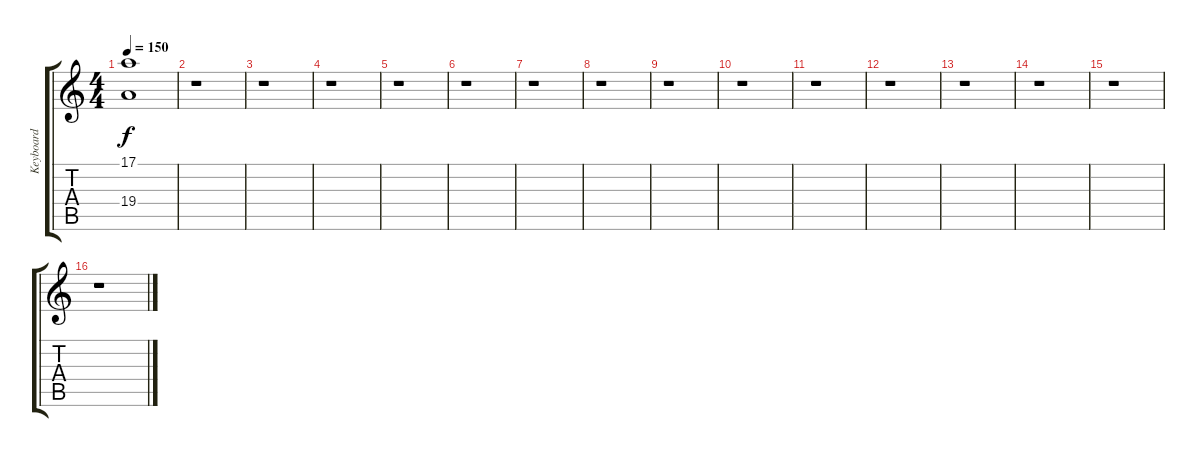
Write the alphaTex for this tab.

\track ("Keyboard" "Keyboard") {instrument fx7echoes}
\staff {score tabs}
\tuning (E4 B3 G3 D3 A2 E2) {hide}
\ts (4 4)
\tempo 150
\clef g2
\ks c
(17.1 19.4).1{dy f} |
r.1 |
r.1 |
r.1 |
r.1 |
r.1 |
r.1 |
r.1 |
r.1 |
r.1 |
r.1 |
r.1 |
r.1 |
r.1 |
r.1 |
r.1
